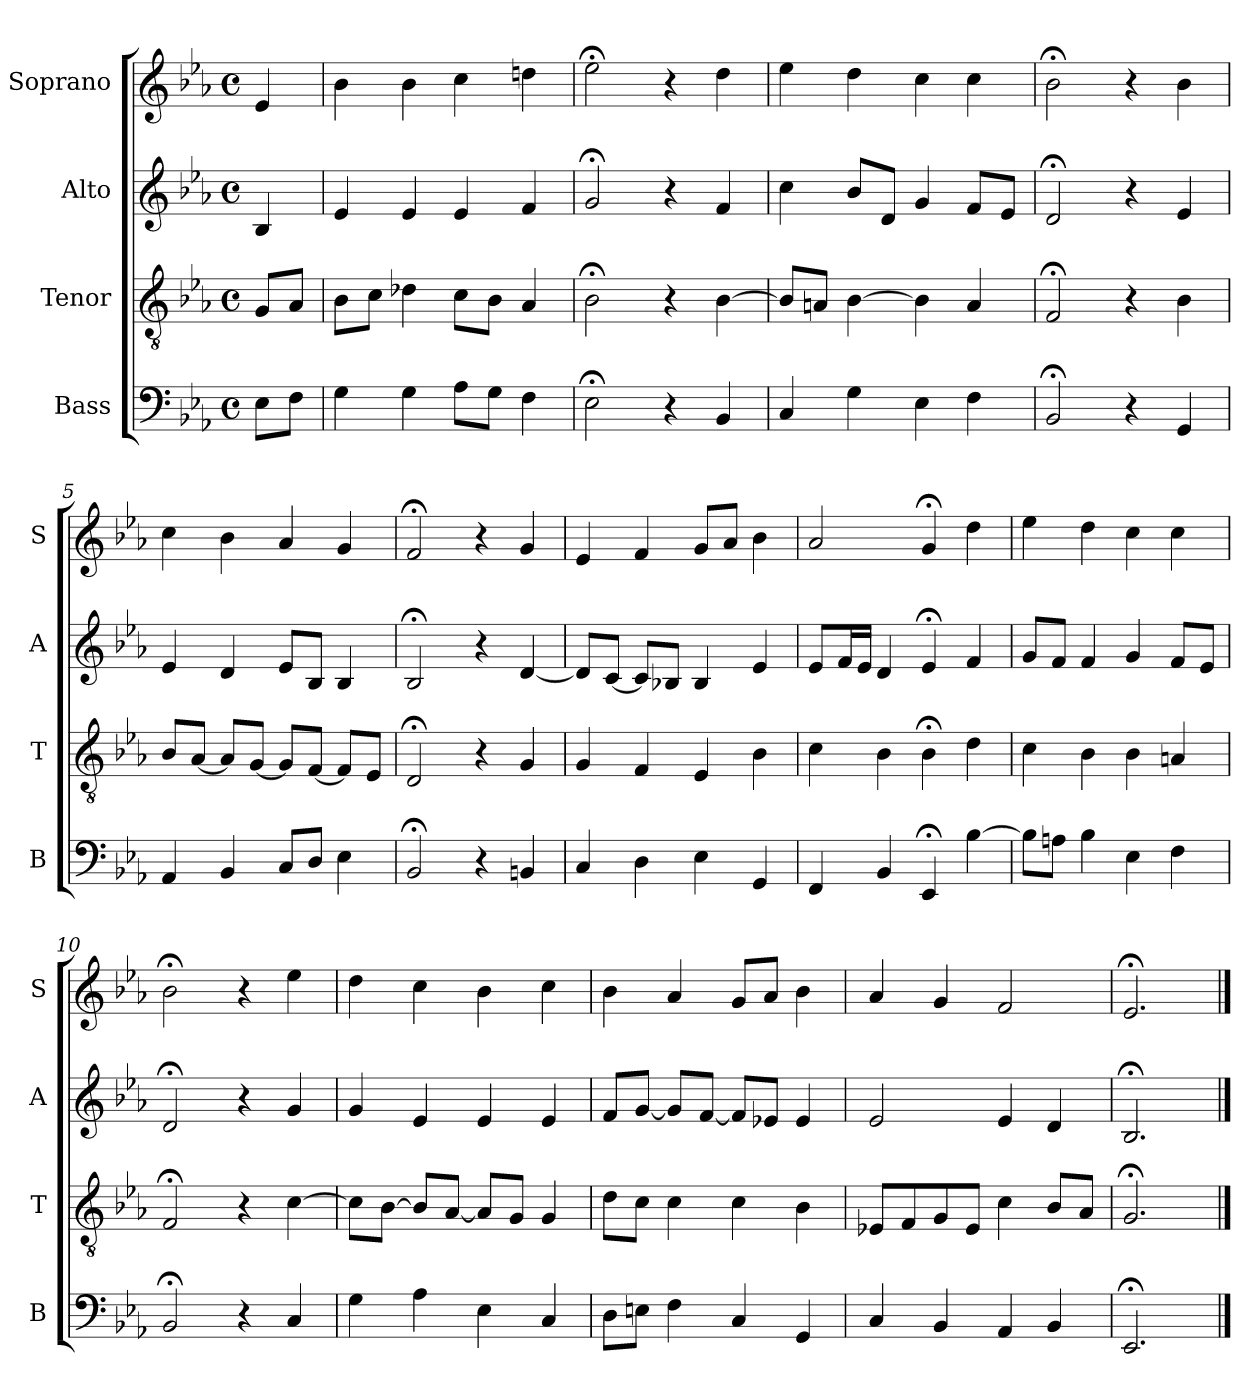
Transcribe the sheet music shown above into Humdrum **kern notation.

**kern	**kern	**kern	**kern
*part4	*part3	*part2	*part1
*staff4	*staff3	*staff2	*staff1
*I"Bass	*I"Tenor	*I"Alto	*I"Soprano
*I'B	*I'T	*I'A	*I'S
*clefF4	*clefGv2	*clefG2	*clefG2
*k[b-e-a-]	*k[b-e-a-]	*k[b-e-a-]	*k[b-e-a-]
*E-:	*E-:	*E-:	*E-:
*M4/4	*M4/4	*M4/4	*M4/4
*met(c)	*met(c)	*met(c)	*met(c)
*MM100	*MM100	*MM100	*MM100
=	=	=	=
8E-L	8GL	4B-	4e-
8FJ	8A-J	.	.
=1	=1	=1	=1
4G	8B-L	4e-	4b-
.	8cJ	.	.
4Gi	4d-Xi	4e-i	4b-i
8A-L	8cL	4e-	4cc
8GJ	8B-J	.	.
4F	4A-	4f	4ddn
=2	=2	=2	=2
2E-;<	2B-;<	2g;<	2ee-;<
4r	4r	4r	4r
4BB-	[4B-	4f	4dd
=3	=3	=3	=3
4C	8B-L]	4cc	4ee-
.	8AnJ	.	.
4G	[4B-	8b-L	4dd
.	.	8dJ	.
4E-	4B-]	4g	4cc
4F	4A	8fL	4cc
.	.	8e-J	.
=4	=4	=4	=4
2BB-;<	2F;<	2d;<	2b-;<
4r	4r	4r	4r
4GG	4B-	4e-	4b-
=5	=5	=5	=5
4AA-	8B-L	4e-	4cc
.	[8A-J	.	.
4BB-	8A-L]	4d	4b-
.	[8GJ	.	.
8CL	8GL]	8e-L	4a-
8DJ	[8FJ	8B-J	.
4E-	8FL]	4B-	4g
.	8E-J	.	.
=6	=6	=6	=6
2BB-;<	2D;<	2B-;<	2f;<
4r	4r	4r	4r
4BBn	4G	[4d	4g
=7	=7	=7	=7
4C	4G	8dL]	4e-
.	.	[8cJ	.
4D	4F	8cL]	4f
.	.	8B-XJ	.
4E-	4E-	4B-	8gL
.	.	.	8a-J
4GG	4B-	4e-	4b-
=8	=8	=8	=8
4FF	4c	8e-L	2a-
.	.	16fL	.
.	.	16e-JJ	.
4BB-	4B-	4d	.
4EE-;<	4B-;<	4e-;<	4g;<
[4B-	4d	4f	4dd
=9	=9	=9	=9
8B-L]	4c	8gL	4ee-
8AnJ	.	8fJ	.
4B-	4B-	4f	4dd
4E-	4B-	4g	4cc
4F	4An	8fL	4cc
.	.	8e-J	.
=10	=10	=10	=10
2BB-;<	2F;<	2d;<	2b-;<
4r	4r	4r	4r
4C	[4c	4g	4ee-
=11	=11	=11	=11
4G	8cL]	4g	4dd
.	[8B-J	.	.
4A-	8B-L]	4e-	4cc
.	[8A-J	.	.
4E-	8A-L]	4e-	4b-
.	8GJ	.	.
4C	4G	4e-	4cc
=12	=12	=12	=12
8DL	8dL	8fL	4b-
8EnJ	8cJ	[8gJ	.
4F	4c	8gL]	4a-
.	.	[8fJ	.
4C	4c	8fL]	8gL
.	.	8e-XJ	8a-J
4GG	4B-	4e-	4b-
=13	=13	=13	=13
4C	8E-XL	2e-	4a-
.	8F	.	.
4BB-	8G	.	4g
.	8E-J	.	.
4AA-	4c	4e-	2f
4BB-	8B-L	4d	.
.	8A-J	.	.
=14	=14	=14	=14
2.EE-;<	2.G;<	2.B-;<	2.e-;<
==	==	==	==
*-	*-	*-	*-
